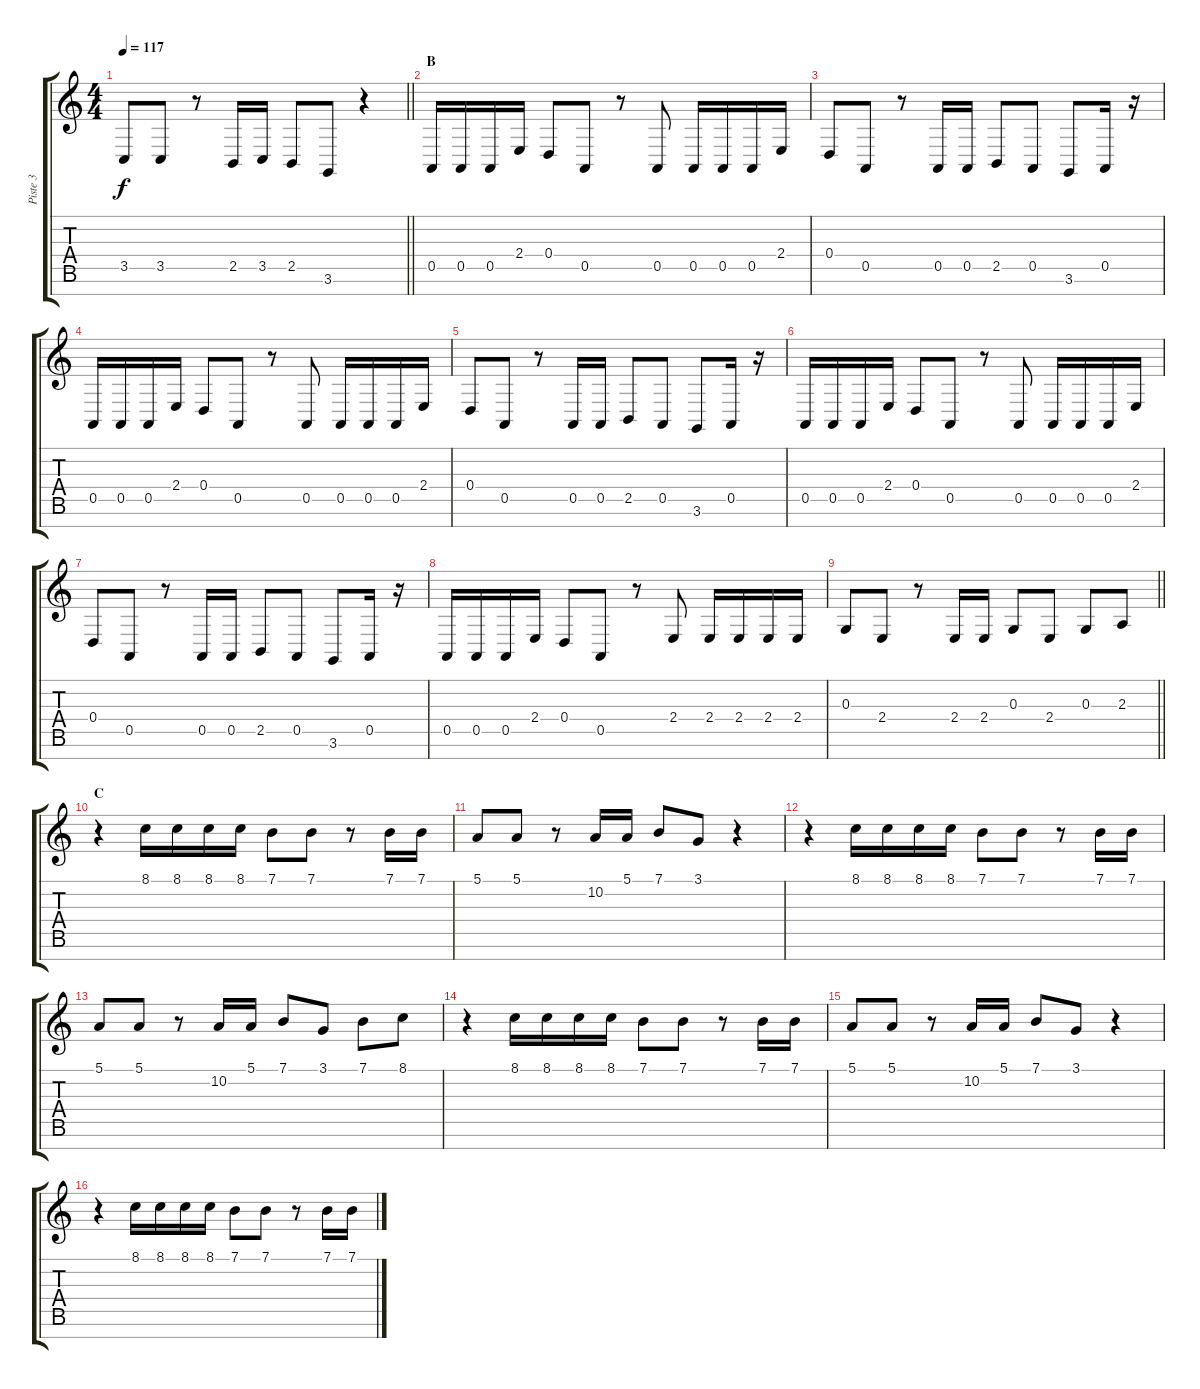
\track ("Piste 3" "Piste 3") {instrument acousticgrandpiano}
\staff {score tabs}
\tuning (E4 B3 G3 D3 A2 E2 B1) {hide}
\ts (4 4)
\tempo 117
\clef g2
\barLineRight lightlight
\ks c
3.5.8{dy f} 3.5.8 r.8 2.5.16 3.5.16 2.5.8 3.6.8 r.4 |
\section ("" "B")
0.5.16 0.5.16 0.5.16 2.4.16 0.4.8 0.5.8 r.8 0.5.8 0.5.16 0.5.16 0.5.16 2.4.16 |
0.4.8 0.5.8 r.8 0.5.16 0.5.16 2.5.8 0.5.8 3.6.8 0.5.16 r.16 |
0.5.16 0.5.16 0.5.16 2.4.16 0.4.8 0.5.8 r.8 0.5.8 0.5.16 0.5.16 0.5.16 2.4.16 |
0.4.8 0.5.8 r.8 0.5.16 0.5.16 2.5.8 0.5.8 3.6.8 0.5.16 r.16 |
0.5.16 0.5.16 0.5.16 2.4.16 0.4.8 0.5.8 r.8 0.5.8 0.5.16 0.5.16 0.5.16 2.4.16 |
0.4.8 0.5.8 r.8 0.5.16 0.5.16 2.5.8 0.5.8 3.6.8 0.5.16 r.16 |
0.5.16 0.5.16 0.5.16 2.4.16 0.4.8 0.5.8 r.8 2.4.8 2.4.16 2.4.16 2.4.16 2.4.16 |
\barLineRight lightlight
0.3.8 2.4.8 r.8 2.4.16 2.4.16 0.3.8 2.4.8 0.3.8 2.3.8 |
\section ("" "C")
r.4 8.1.16 8.1.16 8.1.16 8.1.16 7.1.8 7.1.8 r.8 7.1.16 7.1.16 |
5.1.8 5.1.8 r.8 10.2.16 5.1.16 7.1.8 3.1.8 r.4 |
r.4 8.1.16 8.1.16 8.1.16 8.1.16 7.1.8 7.1.8 r.8 7.1.16 7.1.16 |
5.1.8 5.1.8 r.8 10.2.16 5.1.16 7.1.8 3.1.8 7.1.8 8.1.8 |
r.4 8.1.16 8.1.16 8.1.16 8.1.16 7.1.8 7.1.8 r.8 7.1.16 7.1.16 |
5.1.8 5.1.8 r.8 10.2.16 5.1.16 7.1.8 3.1.8 r.4 |
r.4 8.1.16 8.1.16 8.1.16 8.1.16 7.1.8 7.1.8 r.8 7.1.16 7.1.16
